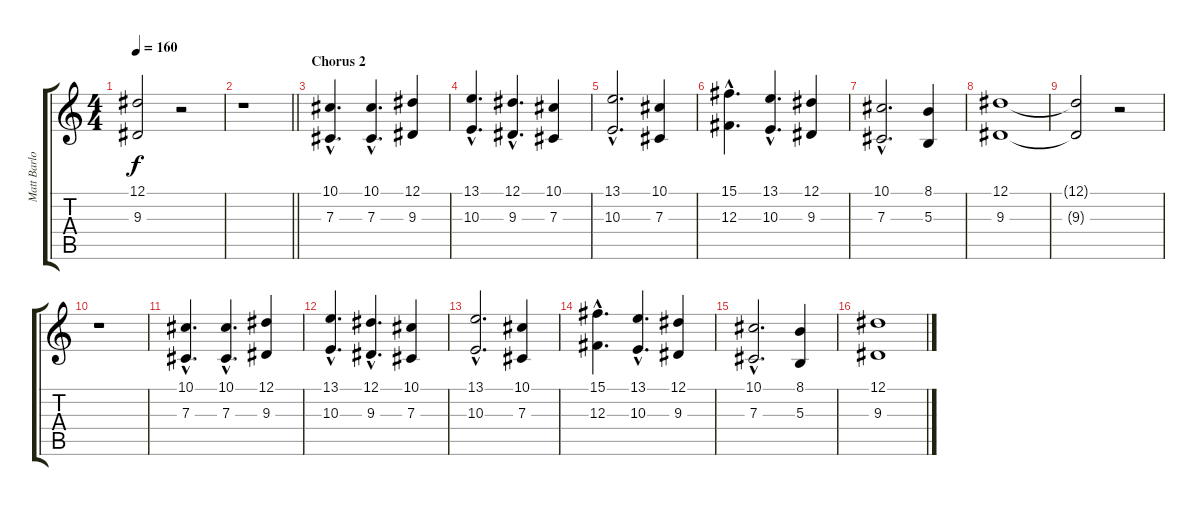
\track ("Matt Barlow" "Matt Barlo") {instrument flute}
\staff {score tabs}
\tuning (Eb4 Bb3 Gb3 Db3 Ab2 Eb2) {hide}
\ts (4 4)
\tempo 160
\clef g2
\ks c
(12.1{t} 9.3{t}).2{dy f} r.2 |
\barLineRight lightlight
r.1 |
\section ("" "Chorus 2")
(10.1{hac} 7.3{hac}).4{d} (10.1{hac} 7.3{hac}).4{d} (12.1 9.3).4 |
(13.1{hac} 10.3{hac}).4{d} (12.1{hac} 9.3{hac}).4{d} (10.1 7.3).4 |
(13.1{hac} 10.3{hac}).2{d} (10.1 7.3).4 |
(15.1{hac} 12.3{hac}).4{d} (13.1{hac} 10.3{hac}).4{d} (12.1 9.3).4 |
(10.1{hac} 7.3{hac}).2{d} (8.1 5.3).4 |
(12.1 9.3).1 |
(12.1{t} 9.3{t}).2 r.2 |
r.1 |
(10.1{hac} 7.3{hac}).4{d} (10.1{hac} 7.3{hac}).4{d} (12.1 9.3).4 |
(13.1{hac} 10.3{hac}).4{d} (12.1{hac} 9.3{hac}).4{d} (10.1 7.3).4 |
(13.1{hac} 10.3{hac}).2{d} (10.1 7.3).4 |
(15.1{hac} 12.3{hac}).4{d} (13.1{hac} 10.3{hac}).4{d} (12.1 9.3).4 |
(10.1{hac} 7.3{hac}).2{d} (8.1 5.3).4 |
(12.1 9.3).1
